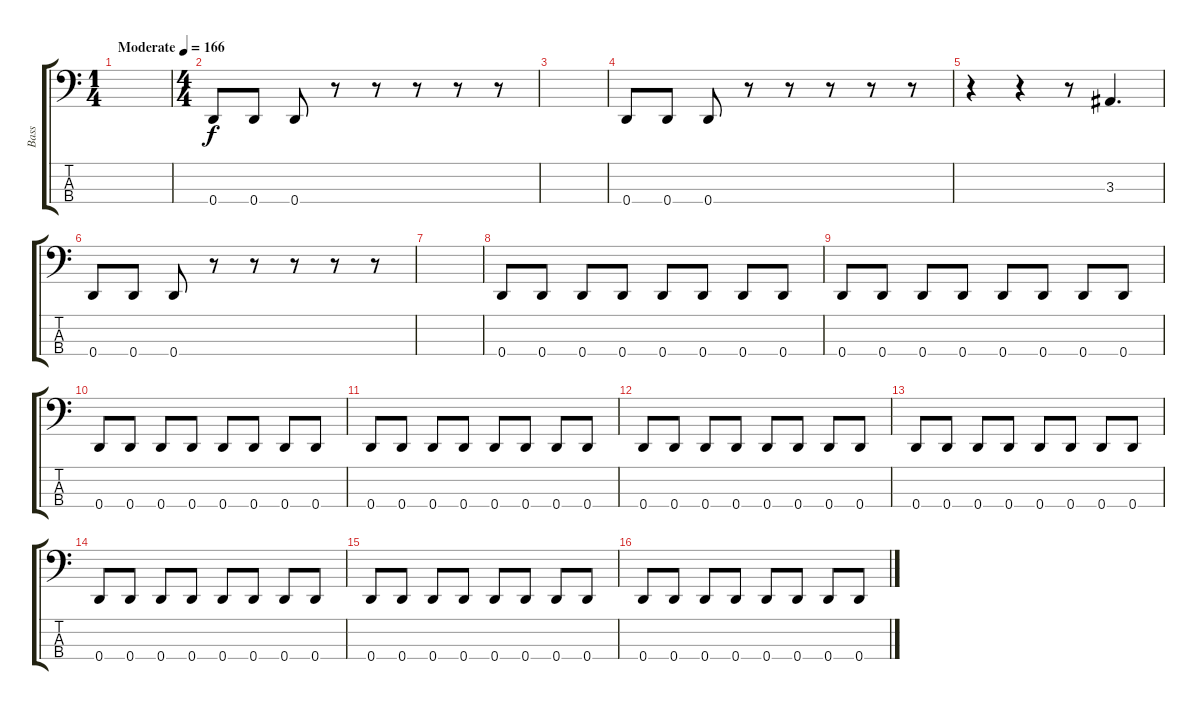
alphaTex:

\track ("Bass" "Bass") {instrument electricbasspick}
\staff {score tabs}
\tuning (F2 C2 G1 D1) {hide}
\ts (1 4)
\tempo (166 "Moderate")
\clef f4
\ks c
|
\ts (4 4)
0.4.8 0.4.8 0.4.8 r.8 r.8 r.8 r.8 r.8 |
|
0.4.8 0.4.8 0.4.8 r.8 r.8 r.8 r.8 r.8 |
r.4 r.4 r.8 3.3.4{d} |
0.4.8 0.4.8 0.4.8 r.8 r.8 r.8 r.8 r.8 |
|
0.4.8 0.4.8 0.4.8 0.4.8 0.4.8 0.4.8 0.4.8 0.4.8 |
0.4.8 0.4.8 0.4.8 0.4.8 0.4.8 0.4.8 0.4.8 0.4.8 |
0.4.8 0.4.8 0.4.8 0.4.8 0.4.8 0.4.8 0.4.8 0.4.8 |
0.4.8 0.4.8 0.4.8 0.4.8 0.4.8 0.4.8 0.4.8 0.4.8 |
0.4.8 0.4.8 0.4.8 0.4.8 0.4.8 0.4.8 0.4.8 0.4.8 |
0.4.8 0.4.8 0.4.8 0.4.8 0.4.8 0.4.8 0.4.8 0.4.8 |
0.4.8 0.4.8 0.4.8 0.4.8 0.4.8 0.4.8 0.4.8 0.4.8 |
0.4.8 0.4.8 0.4.8 0.4.8 0.4.8 0.4.8 0.4.8 0.4.8 |
0.4.8 0.4.8 0.4.8 0.4.8 0.4.8 0.4.8 0.4.8 0.4.8
